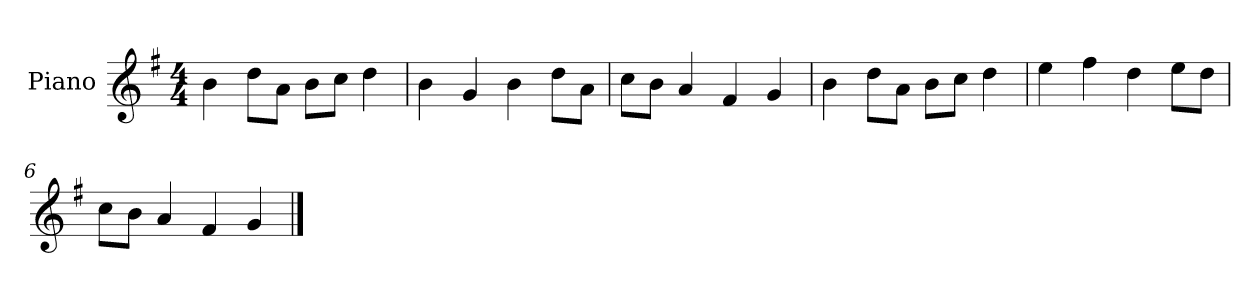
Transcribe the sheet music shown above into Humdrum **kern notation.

**kern
*part1
*staff1
*I"Piano
*I'P-no
*clefG2
*k[f#]
*M4/4
*MM90
=1
4b\
8dd\L
8a\J
8b\L
8cc\J
4dd\
=2
4b\
4g/
4b\
8dd\L
8a\J
=3
8cc\L
8b\J
4a/
4f#/
4g/
=4
4b\
8dd\L
8a\J
8b\L
8cc\J
4dd\
=5
4ee\
4ff#\
4dd\
8ee\L
8dd\J
=6
8cc\L
8b\J
4a/
4f#/
4g/
==
*-
